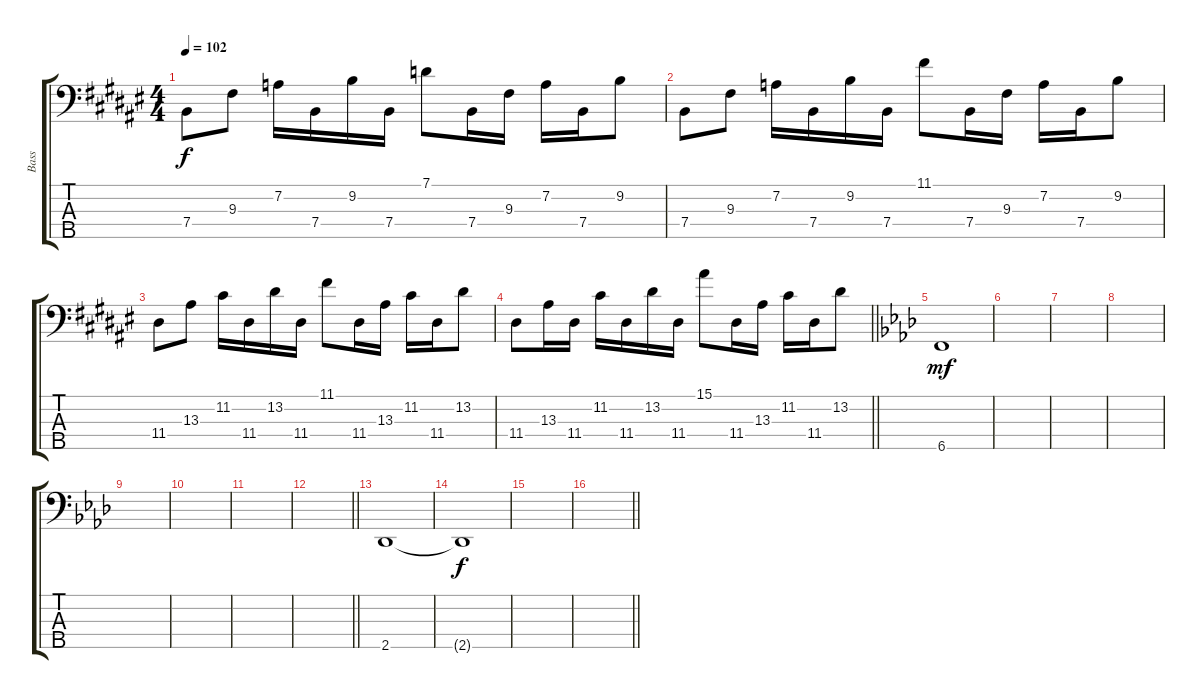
\track ("Bass" "Bass") {instrument synthbass1}
\staff {score tabs}
\tuning (G2 D2 A1 E1 B0) {hide}
\ts (4 4)
\tempo 102
\clef f4
\ks d#minor
7.4.8{dy f} 9.3.8 7.2.16 7.4.16 9.2.16 7.4.16 7.1.8 7.4.16 9.3.16 7.2.16 7.4.16 9.2.8 |
7.4.8 9.3.8 7.2.16 7.4.16 9.2.16 7.4.16 11.1.8 7.4.16 9.3.16 7.2.16 7.4.16 9.2.8 |
11.4.8 13.3.8 11.2.16 11.4.16 13.2.16 11.4.16 11.1.8 11.4.16 13.3.16 11.2.16 11.4.16 13.2.8 |
\barLineRight lightlight
11.4.8 13.3.16 11.4.16 11.2.16 11.4.16 13.2.16 11.4.16 15.1.8 11.4.16 13.3.16 11.2.16 11.4.16 13.2.8 |
\ks fminor
6.5.1{dy mf} |
|
|
|
|
|
|
\barLineRight lightlight
|
2.5.1 |
2.5{t}.1{dy f} |
|
\barLineRight lightlight
